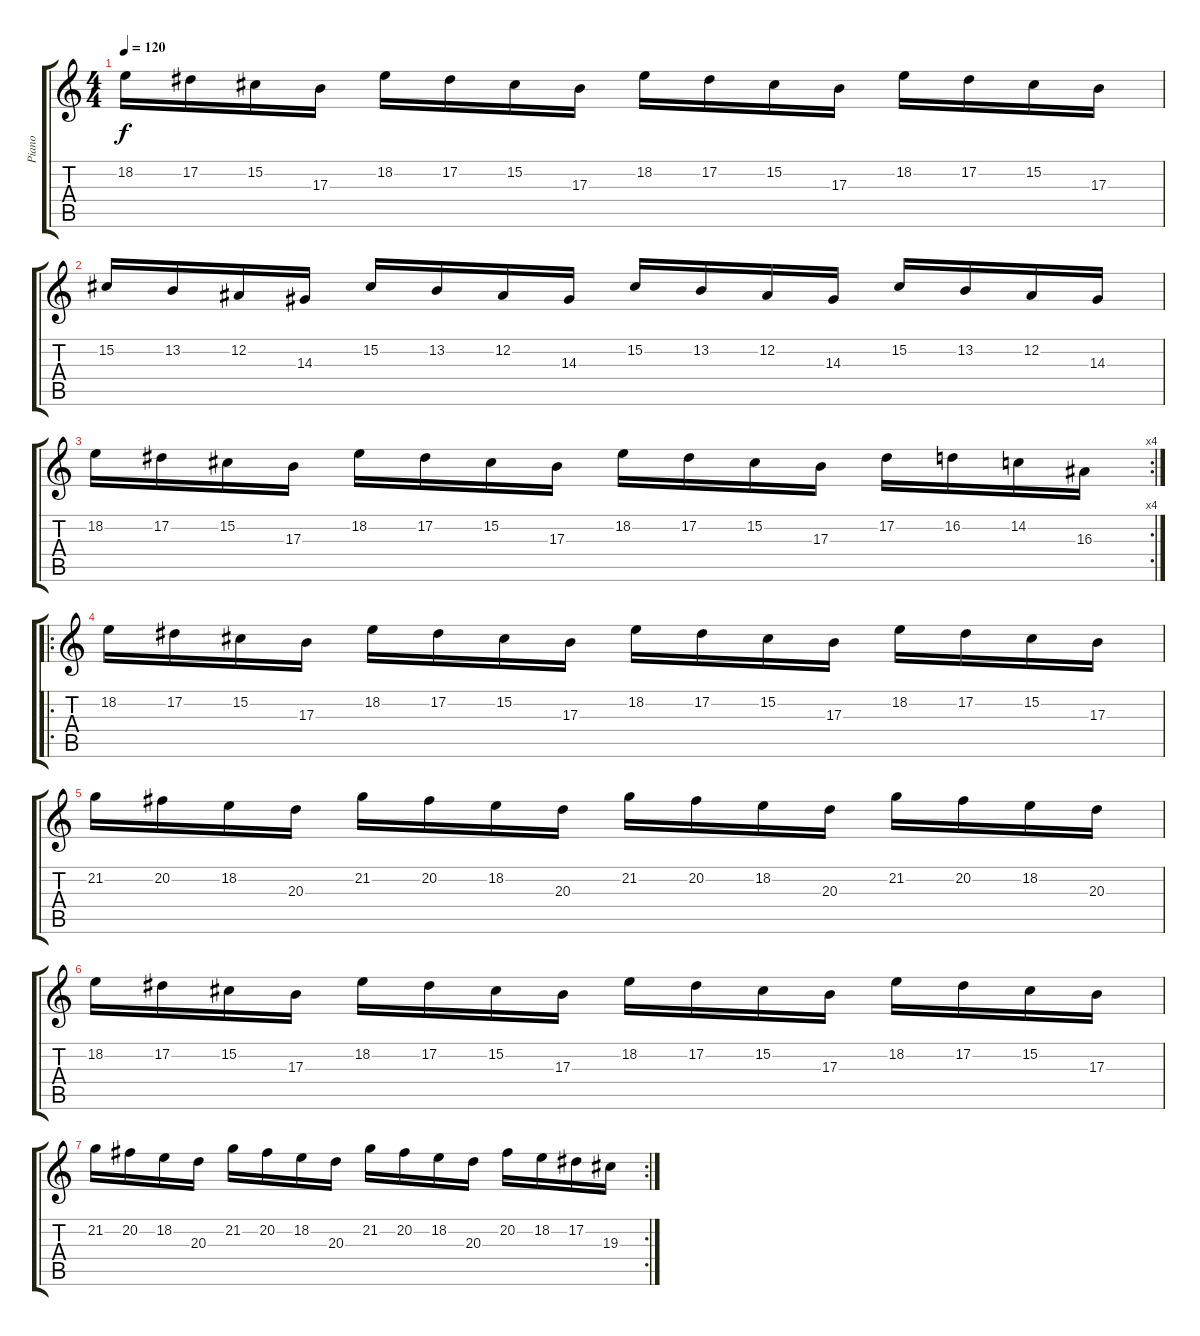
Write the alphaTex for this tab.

\track ("Piano" "Piano") {instrument brightacousticpiano}
\staff {score tabs}
\tuning (Eb4 Bb3 Gb3 Db3 Ab2 Eb2) {hide}
\ts (4 4)
\tempo 120
\clef g2
\ks c
18.2.16{dy f} 17.2.16 15.2.16 17.3.16 18.2.16 17.2.16 15.2.16 17.3.16 18.2.16 17.2.16 15.2.16 17.3.16 18.2.16 17.2.16 15.2.16 17.3.16 |
15.2.16 13.2.16 12.2.16 14.3.16 15.2.16 13.2.16 12.2.16 14.3.16 15.2.16 13.2.16 12.2.16 14.3.16 15.2.16 13.2.16 12.2.16 14.3.16 |
\rc 4
18.2.16 17.2.16 15.2.16 17.3.16 18.2.16 17.2.16 15.2.16 17.3.16 18.2.16 17.2.16 15.2.16 17.3.16 17.2.16 16.2.16 14.2.16 16.3.16 |
\ro
18.2.16 17.2.16 15.2.16 17.3.16 18.2.16 17.2.16 15.2.16 17.3.16 18.2.16 17.2.16 15.2.16 17.3.16 18.2.16 17.2.16 15.2.16 17.3.16 |
21.2.16 20.2.16 18.2.16 20.3.16 21.2.16 20.2.16 18.2.16 20.3.16 21.2.16 20.2.16 18.2.16 20.3.16 21.2.16 20.2.16 18.2.16 20.3.16 |
18.2.16 17.2.16 15.2.16 17.3.16 18.2.16 17.2.16 15.2.16 17.3.16 18.2.16 17.2.16 15.2.16 17.3.16 18.2.16 17.2.16 15.2.16 17.3.16 |
\rc 2
21.2.16 20.2.16 18.2.16 20.3.16 21.2.16 20.2.16 18.2.16 20.3.16 21.2.16 20.2.16 18.2.16 20.3.16 20.2.16 18.2.16 17.2.16 19.3.16
